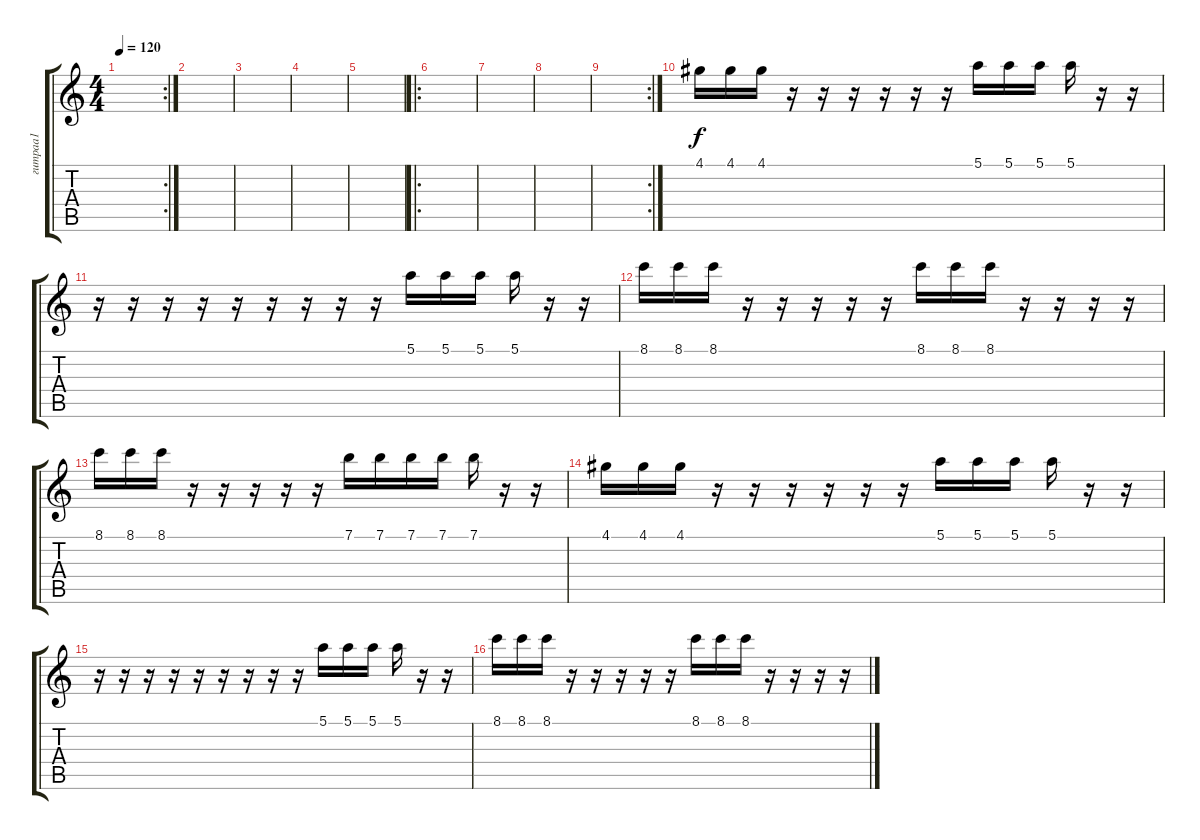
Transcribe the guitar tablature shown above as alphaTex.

\track ("гитраа1" "гитраа1") {instrument electricguitarclean}
\staff {score tabs}
\tuning (E4 B3 G3 D3 A2 E2) {hide}
\rc 2
\ts (4 4)
\tempo 120
\clef g2
\ks c
|
|
|
|
|
\ro
|
|
|
\rc 2
|
4.1.16 4.1.16 4.1.16 r.16 r.16 r.16 r.16 r.16 r.16 5.1.16 5.1.16 5.1.16 5.1.16 r.16 r.16 |
r.16 r.16 r.16 r.16 r.16 r.16 r.16 r.16 r.16 5.1.16 5.1.16 5.1.16 5.1.16 r.16 r.16 |
8.1.16 8.1.16 8.1.16 r.16 r.16 r.16 r.16 r.16 8.1.16 8.1.16 8.1.16 r.16 r.16 r.16 r.16 |
8.1.16 8.1.16 8.1.16 r.16 r.16 r.16 r.16 r.16 7.1.16 7.1.16 7.1.16 7.1.16 7.1.16 r.16 r.16 |
4.1.16 4.1.16 4.1.16 r.16 r.16 r.16 r.16 r.16 r.16 5.1.16 5.1.16 5.1.16 5.1.16 r.16 r.16 |
r.16 r.16 r.16 r.16 r.16 r.16 r.16 r.16 r.16 5.1.16 5.1.16 5.1.16 5.1.16 r.16 r.16 |
8.1.16 8.1.16 8.1.16 r.16 r.16 r.16 r.16 r.16 8.1.16 8.1.16 8.1.16 r.16 r.16 r.16 r.16
